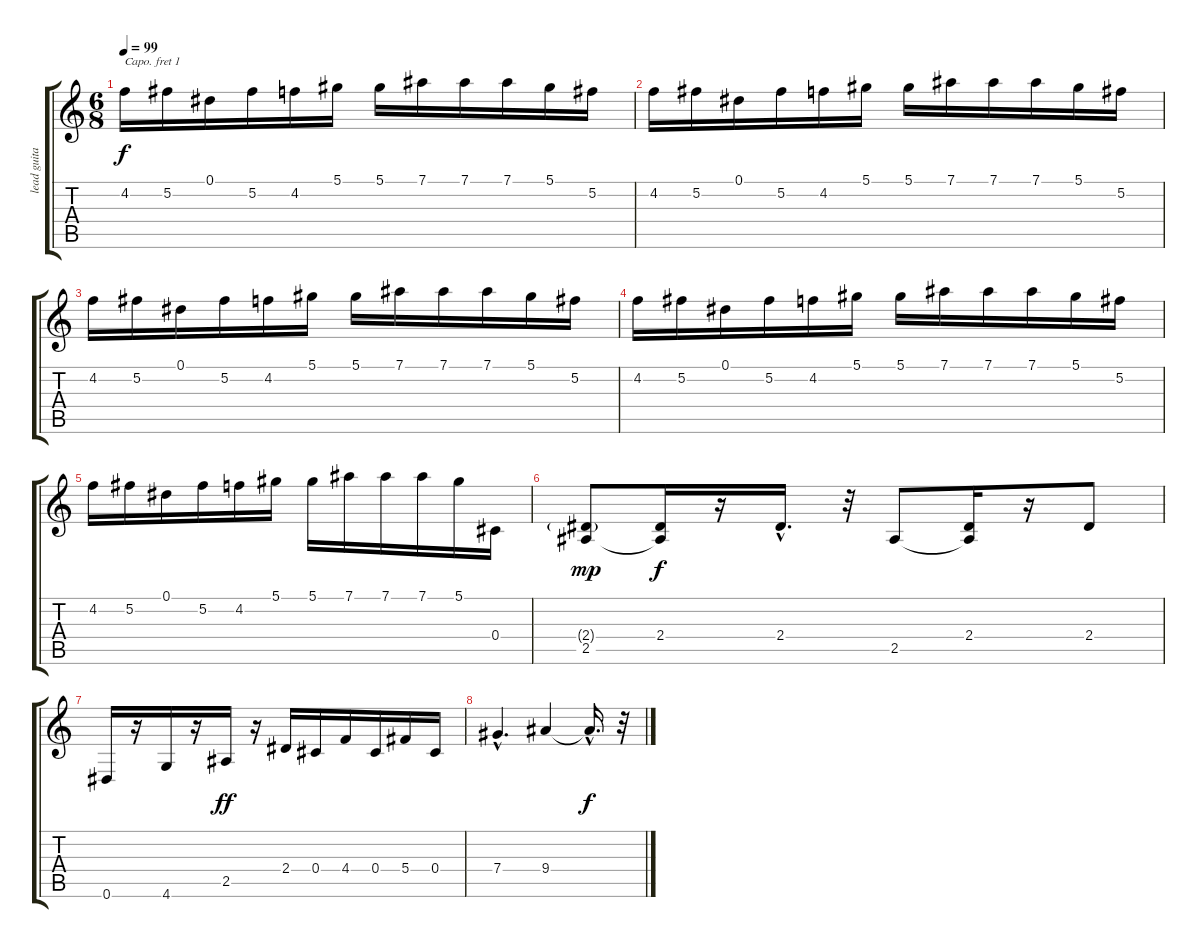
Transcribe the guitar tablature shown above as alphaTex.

\track ("lead guitar" "lead guita") {instrument electricguitarclean}
\staff {score tabs}
\capo 1
\tuning (D4 C4 G3 C3 G2 D2) {hide}
\ts (6 8)
\tempo 99
\clef g2
\ks c
4.2.16{dy f} 5.2.16 0.1.16 5.2.16 4.2.16 5.1.16 5.1.16 7.1.16 7.1.16 7.1.16 5.1.16 5.2.16 |
4.2.16 5.2.16 0.1.16 5.2.16 4.2.16 5.1.16 5.1.16 7.1.16 7.1.16 7.1.16 5.1.16 5.2.16 |
4.2.16 5.2.16 0.1.16 5.2.16 4.2.16 5.1.16 5.1.16 7.1.16 7.1.16 7.1.16 5.1.16 5.2.16 |
4.2.16 5.2.16 0.1.16 5.2.16 4.2.16 5.1.16 5.1.16 7.1.16 7.1.16 7.1.16 5.1.16 5.2.16 |
4.2.16 5.2.16 0.1.16 5.2.16 4.2.16 5.1.16 5.1.16 7.1.16 7.1.16 7.1.16 5.1.16 0.4.16 |
(2.4{g} 2.5).8{dy mp} (2.4 2.5{t}).16{dy f} r.16 2.4{hac}.16{d} r.32 2.5.8 (2.4 2.5{t}).16 r.16 2.4.8 |
0.6.16 r.16 4.6.16 r.16 2.5.16{dy ff} r.16 2.4.16 0.4.16 4.4.16 0.4.16 5.4.16 0.4.16 |
7.4{hac}.4{d} 9.4.4 9.4{hac t}.16{d dy f} r.32
